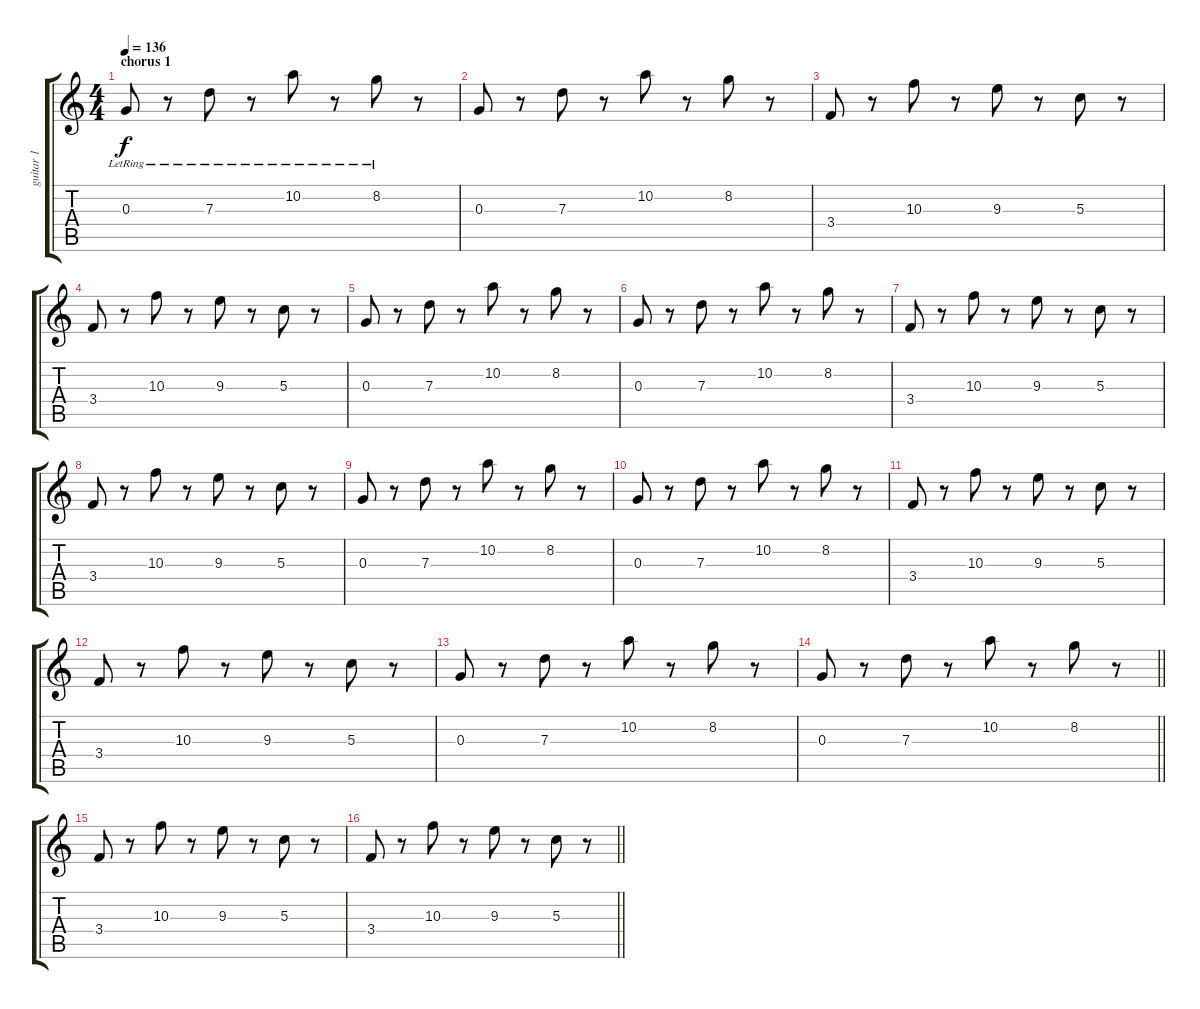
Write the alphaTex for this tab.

\track ("guitar 1" "guitar 1") {instrument electricguitarclean}
\staff {score tabs}
\tuning (E4 B3 G3 D3 A2 E2) {hide}
\ts (4 4)
\section ("" "chorus 1")
\tempo 136
\clef g2
\ks c
0.3{lr}.8{dy f volume 15} r.8 7.3{lr}.8 r.8 10.2{lr}.8 r.8 8.2{lr}.8 r.8 |
0.3.8 r.8 7.3.8 r.8 10.2.8 r.8 8.2.8 r.8 |
3.4.8 r.8 10.3.8 r.8 9.3.8 r.8 5.3.8 r.8 |
3.4.8 r.8 10.3.8 r.8 9.3.8 r.8 5.3.8 r.8 |
0.3.8 r.8 7.3.8 r.8 10.2.8 r.8 8.2.8 r.8 |
0.3.8 r.8 7.3.8 r.8 10.2.8 r.8 8.2.8 r.8 |
3.4.8 r.8 10.3.8 r.8 9.3.8 r.8 5.3.8 r.8 |
3.4.8 r.8 10.3.8 r.8 9.3.8 r.8 5.3.8 r.8 |
0.3.8 r.8 7.3.8 r.8 10.2.8 r.8 8.2.8 r.8 |
0.3.8 r.8 7.3.8 r.8 10.2.8 r.8 8.2.8 r.8 |
3.4.8 r.8 10.3.8 r.8 9.3.8 r.8 5.3.8 r.8 |
3.4.8 r.8 10.3.8 r.8 9.3.8 r.8 5.3.8 r.8 |
0.3.8 r.8 7.3.8 r.8 10.2.8 r.8 8.2.8 r.8 |
\barLineRight lightlight
0.3.8 r.8 7.3.8 r.8 10.2.8 r.8 8.2.8 r.8 |
3.4.8 r.8 10.3.8 r.8 9.3.8 r.8 5.3.8 r.8 |
\barLineRight lightlight
3.4.8 r.8 10.3.8 r.8 9.3.8 r.8 5.3.8 r.8
